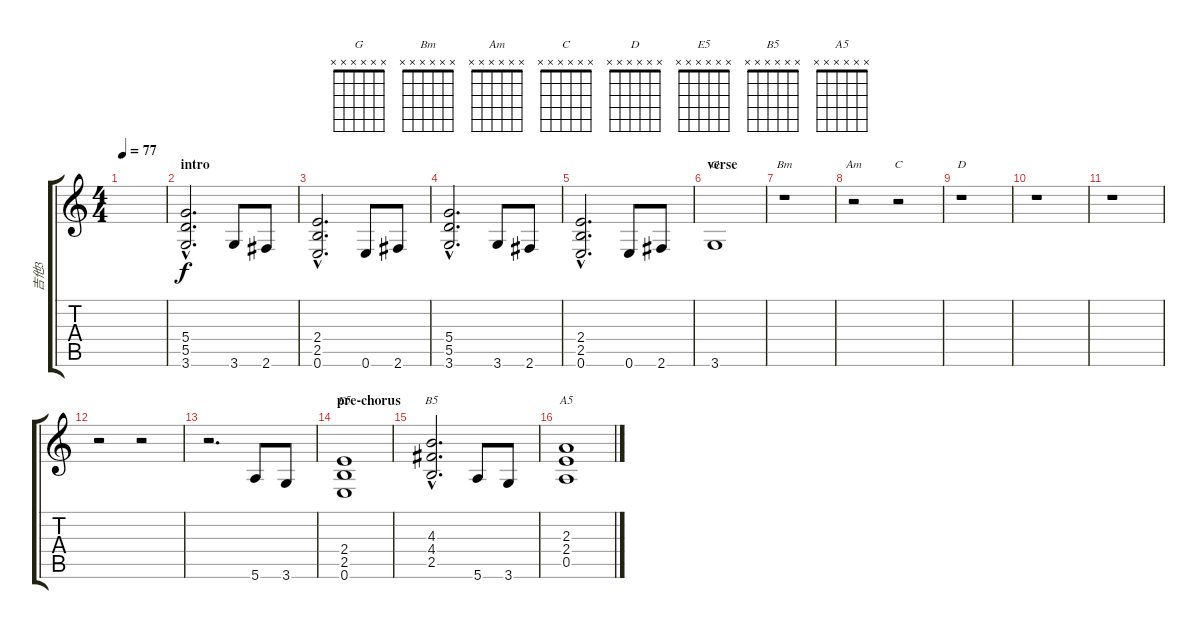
\track ("吉他3" "吉他3") {instrument overdrivenguitar}
\staff {score tabs}
\tuning (E4 B3 G3 D3 A2 E2) {hide}
\chord ("G" x x x x x x) {firstfret 0}
\chord ("Bm" x x x x x x) {firstfret 0}
\chord ("Am" x x x x x x) {firstfret 0}
\chord ("C" x x x x x x) {firstfret 0}
\chord ("D" x x x x x x) {firstfret 0}
\chord ("E5" x x x x x x) {firstfret 0}
\chord ("B5" x x x x x x) {firstfret 0}
\chord ("A5" x x x x x x) {firstfret 0}
\ts (4 4)
\tempo 77
\clef g2
\ks c
|
\section ("" "intro")
(5.4{hac} 5.5{hac} 3.6{hac}).2{d} 3.6.8 2.6.8 |
(2.4{hac} 2.5{hac} 0.6{hac}).2{d} 0.6.8 2.6.8 |
(5.4{hac} 5.5{hac} 3.6{hac}).2{d} 3.6.8 2.6.8 |
(2.4{hac} 2.5{hac} 0.6{hac}).2{d} 0.6.8 2.6.8 |
\section ("" "verse")
3.6.1{ch "G"} |
r.1{ch "Bm"} |
r.2{ch "Am"} r.2{ch "C"} |
r.1{ch "D"} |
r.1 |
r.1 |
r.2 r.2 |
r.2{d} 5.6.8 3.6.8 |
\section ("" "pre-chorus")
(2.4 2.5 0.6).1{ch "E5"} |
(4.3{hac} 4.4{hac} 2.5{hac}).2{d ch "B5"} 5.6.8 3.6.8 |
(2.3 2.4 0.5).1{ch "A5"}
